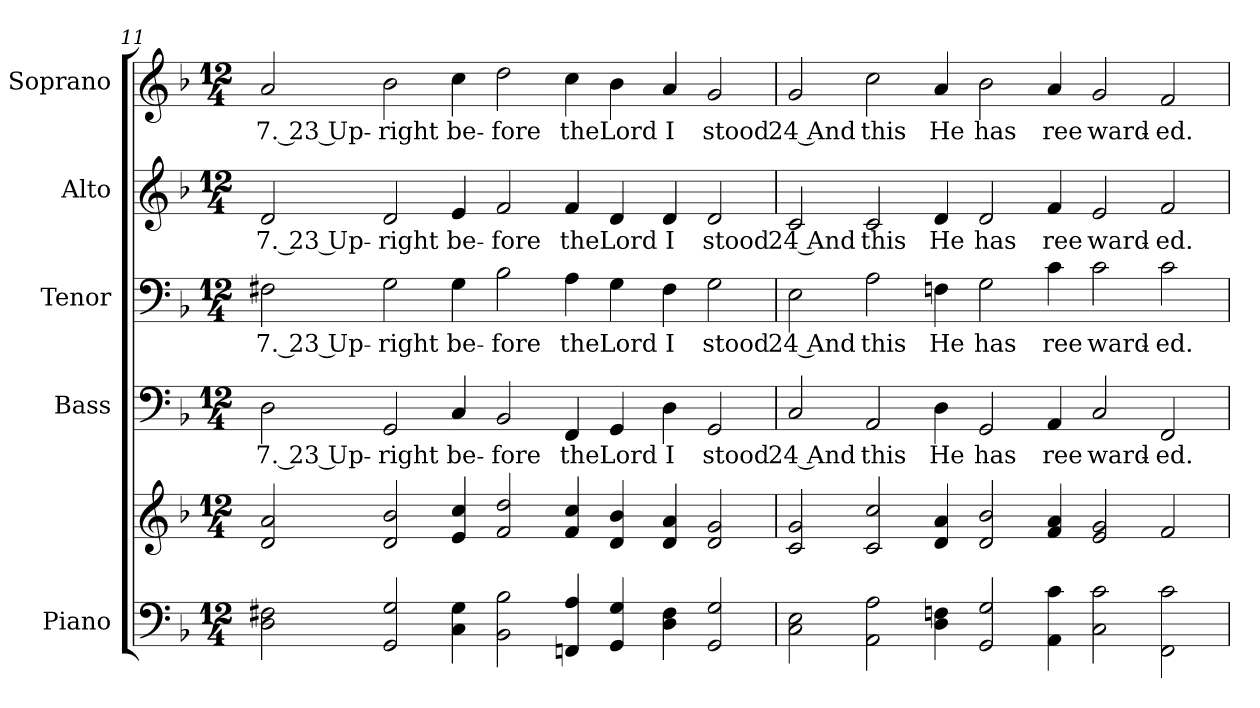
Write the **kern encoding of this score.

**kern	**kern	**kern	**text	**kern	**text	**kern	**text	**kern	**text
*part5	*part5	*part4	*part4	*part3	*part3	*part2	*part2	*part1	*part1
*staff6	*staff5	*staff4	*staff4	*staff3	*staff3	*staff2	*staff2	*staff1	*staff1
*I"Piano	*	*I"Bass	*	*I"Tenor	*	*I"Alto	*	*I"Soprano	*
*I'Pno.	*	*I'B.	*	*I'T.	*	*I'A.	*	*I'S.	*
!!LO:PB:g=z
*clefF4	*clefG2	*clefF4	*	*clefF4	*	*clefG2	*	*clefG2	*
*k[b-]	*k[b-]	*k[b-]	*	*k[b-]	*	*k[b-]	*	*k[b-]	*
*d:	*d:	*d:	*	*d:	*	*d:	*	*d:	*
*M12/4	*M12/4	*M12/4	*	*M12/4	*	*M12/4	*	*M12/4	*
=11	=11	=11	=11	=11	=11	=11	=11	=11	=11
!	!	!	!LO:LY:b:color=#000000	!	!	!	!	!	!
!	!	!	!	!	!LO:LY:b:color=#000000	!	!	!	!
!	!	!	!	!	!	!	!LO:LY:b:color=#000000	!	!
!	!	!	!	!	!	!	!	!	!LO:LY:b:color=#000000
2Di\ 2F#Xi	2di/ 2ai	2Di\	7. 23 Up-	2F#Xi\	7. 23 Up-	2di/	7. 23 Up-	2ai/	7. 23 Up-
!	!	!	!LO:LY:b:color=#000000	!	!	!	!	!	!
!	!	!	!	!	!LO:LY:b:color=#000000	!	!	!	!
!	!	!	!	!	!	!	!LO:LY:b:color=#000000	!	!
!	!	!	!	!	!	!	!	!	!LO:LY:b:color=#000000
2GGi/ 2Gi	2di/ 2b-i	2GGi/	-right	2Gi\	-right	2di/	-right	2b-i\	-right
!	!	!	!LO:LY:b:color=#000000	!	!	!	!	!	!
!	!	!	!	!	!LO:LY:b:color=#000000	!	!	!	!
!	!	!	!	!	!	!	!LO:LY:b:color=#000000	!	!
!	!	!	!	!	!	!	!	!	!LO:LY:b:color=#000000
4Ci\ 4Gi	4ei/ 4cci	4Ci/	be-	4Gi\	be-	4ei/	be-	4cci\	be-
!	!	!	!LO:LY:b:color=#000000	!	!	!	!	!	!
!	!	!	!	!	!LO:LY:b:color=#000000	!	!	!	!
!	!	!	!	!	!	!	!LO:LY:b:color=#000000	!	!
!	!	!	!	!	!	!	!	!	!LO:LY:b:color=#000000
2BB-i\ 2B-i	2fi/ 2ddi	2BB-i/	-fore	2B-i\	-fore	2fi/	-fore	2ddi\	-fore
!	!	!	!LO:LY:b:color=#000000	!	!	!	!	!	!
!	!	!	!	!	!LO:LY:b:color=#000000	!	!	!	!
!	!	!	!	!	!	!	!LO:LY:b:color=#000000	!	!
!	!	!	!	!	!	!	!	!	!LO:LY:b:color=#000000
4FFni/ 4Ai	4fi/ 4cci	4FFi/	the	4Ai\	the	4fi/	the	4cci\	the
!	!	!	!LO:LY:b:color=#000000	!	!	!	!	!	!
!	!	!	!	!	!LO:LY:b:color=#000000	!	!	!	!
!	!	!	!	!	!	!	!LO:LY:b:color=#000000	!	!
!	!	!	!	!	!	!	!	!	!LO:LY:b:color=#000000
4GGi/ 4Gi	4di/ 4b-i	4GGi/	Lord	4Gi\	Lord	4di/	Lord	4b-i\	Lord
!	!	!	!LO:LY:b:color=#000000	!	!	!	!	!	!
!	!	!	!	!	!LO:LY:b:color=#000000	!	!	!	!
!	!	!	!	!	!	!	!LO:LY:b:color=#000000	!	!
!	!	!	!	!	!	!	!	!	!LO:LY:b:color=#000000
4Di\ 4F#i	4di/ 4ai	4Di\	I	4F#i\	I	4di/	I	4ai/	I
!	!	!	!LO:LY:b:color=#000000	!	!	!	!	!	!
!	!	!	!	!	!LO:LY:b:color=#000000	!	!	!	!
!	!	!	!	!	!	!	!LO:LY:b:color=#000000	!	!
!	!	!	!	!	!	!	!	!	!LO:LY:b:color=#000000
2GGi/ 2Gi	2di/ 2gi	2GGi/	stood	2Gi\	stood	2di/	stood	2gi/	stood
=12	=12	=12	=12	=12	=12	=12	=12	=12	=12
!	!	!	!LO:LY:b:color=#000000	!	!	!	!	!	!
!	!	!	!	!	!LO:LY:b:color=#000000	!	!	!	!
!	!	!	!	!	!	!	!LO:LY:b:color=#000000	!	!
!	!	!	!	!	!	!	!	!	!LO:LY:b:color=#000000
2Ci\ 2Ei	2ci/ 2gi	2Ci/	24 And	2Ei\	24 And	2ci/	24 And	2gi/	24 And
!	!	!	!LO:LY:b:color=#000000	!	!	!	!	!	!
!	!	!	!	!	!LO:LY:b:color=#000000	!	!	!	!
!	!	!	!	!	!	!	!LO:LY:b:color=#000000	!	!
!	!	!	!	!	!	!	!	!	!LO:LY:b:color=#000000
2AAi\ 2Ai	2ci/ 2cci	2AAi/	this	2Ai\	this	2ci/	this	2cci\	this
!	!	!	!LO:LY:b:color=#000000	!	!	!	!	!	!
!	!	!	!	!	!LO:LY:b:color=#000000	!	!	!	!
!	!	!	!	!	!	!	!LO:LY:b:color=#000000	!	!
!	!	!	!	!	!	!	!	!	!LO:LY:b:color=#000000
4Di\ 4Fni	4di/ 4ai	4Di\	He	4Fni\	He	4di/	He	4ai/	He
!	!	!	!LO:LY:b:color=#000000	!	!	!	!	!	!
!	!	!	!	!	!LO:LY:b:color=#000000	!	!	!	!
!	!	!	!	!	!	!	!LO:LY:b:color=#000000	!	!
!	!	!	!	!	!	!	!	!	!LO:LY:b:color=#000000
2GGi/ 2Gi	2di/ 2b-i	2GGi/	has	2Gi\	has	2di/	has	2b-i\	has
!	!	!	!LO:LY:b:color=#000000	!	!	!	!	!	!
!	!	!	!	!	!LO:LY:b:color=#000000	!	!	!	!
!	!	!	!	!	!	!	!LO:LY:b:color=#000000	!	!
!	!	!	!	!	!	!	!	!	!LO:LY:b:color=#000000
4AAi\ 4ci	4fi/ 4ai	4AAi/	ree	4ci\	ree	4fi/	ree	4ai/	ree
!	!	!	!LO:LY:b:color=#000000	!	!	!	!	!	!
!	!	!	!	!	!LO:LY:b:color=#000000	!	!	!	!
!	!	!	!	!	!	!	!LO:LY:b:color=#000000	!	!
!	!	!	!	!	!	!	!	!	!LO:LY:b:color=#000000
2Ci\ 2ci	2ei/ 2gi	2Ci/	ward-	2ci\	ward-	2ei/	ward-	2gi/	ward-
!	!	!	!LO:LY:b:color=#000000	!	!	!	!	!	!
!	!	!	!	!	!LO:LY:b:color=#000000	!	!	!	!
!	!	!	!	!	!	!	!LO:LY:b:color=#000000	!	!
!	!	!	!	!	!	!	!	!	!LO:LY:b:color=#000000
2FFi\ 2ci	2fi/	2FFi/	-ed.	2ci\	-ed.	2fi/	-ed.	2fi/	-ed.
=	=	=	=	=	=	=	=	=	=
*-	*-	*-	*-	*-	*-	*-	*-	*-	*-
